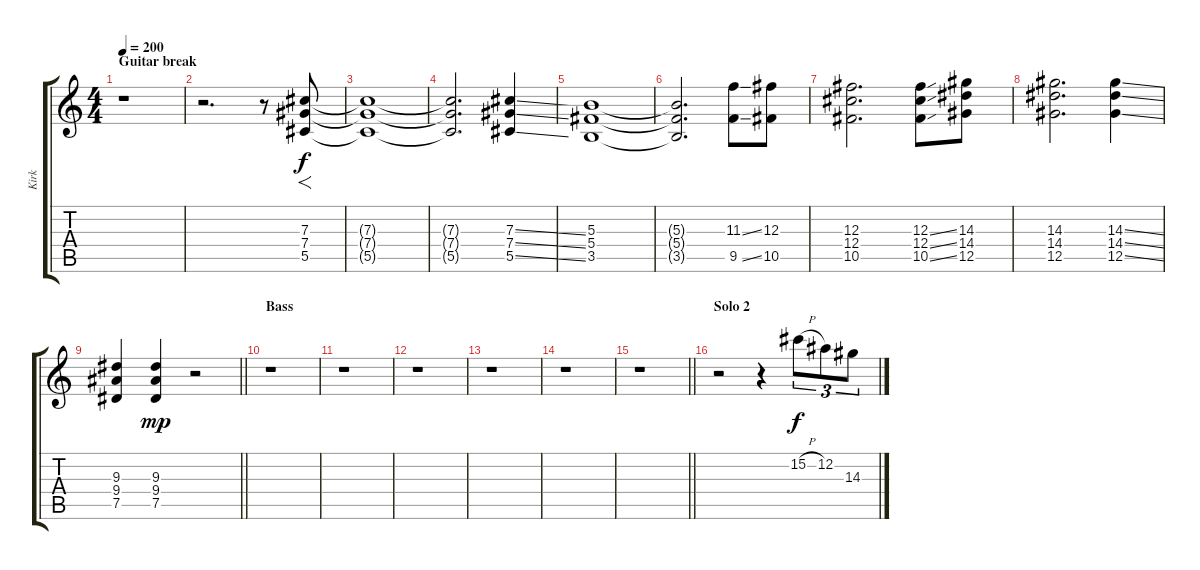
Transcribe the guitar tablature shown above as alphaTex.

\track ("Kirk" "Kirk") {instrument distortionguitar}
\staff {score tabs}
\tuning (Eb4 Bb3 Gb3 Db3 Ab2 Eb2) {hide}
\ts (4 4)
\section ("" "Guitar break")
\tempo 200
\clef g2
\ks c
r.1{dy f} |
r.2{d} r.8 (7.3 7.4 5.5).8{f} |
(7.3{t} 7.4{t} 5.5{t}).1 |
(7.3{t} 7.4{t} 5.5{t}).2{d} (7.3{ss} 7.4{ss} 5.5{ss}).4 |
(5.3 5.4 3.5).1 |
(5.3{t} 5.4{t} 3.5{t}).2{d} (11.3{ss} 9.5{ss}).8 (12.3 10.5).8 |
(12.3 12.4 10.5).2{d} (12.3{ss} 12.4{ss} 10.5{ss}).8 (14.3 14.4 12.5).8 |
(14.3 14.4 12.5).2{d} (14.3{ss} 14.4{ss} 12.5{ss}).4 |
\barLineRight lightlight
(9.3 9.4 7.5).4 (9.3 9.4 7.5).4{dy mp} r.2 |
\section ("" "Bass")
r.1 |
r.1 |
r.1 |
r.1 |
r.1 |
\barLineRight lightlight
r.1 |
\section ("" "Solo 2")
r.2 r.4 15.2{h}.8{tu (3 2) dy f} 12.2.8{tu (3 2)} 14.3.8{tu (3 2)}
